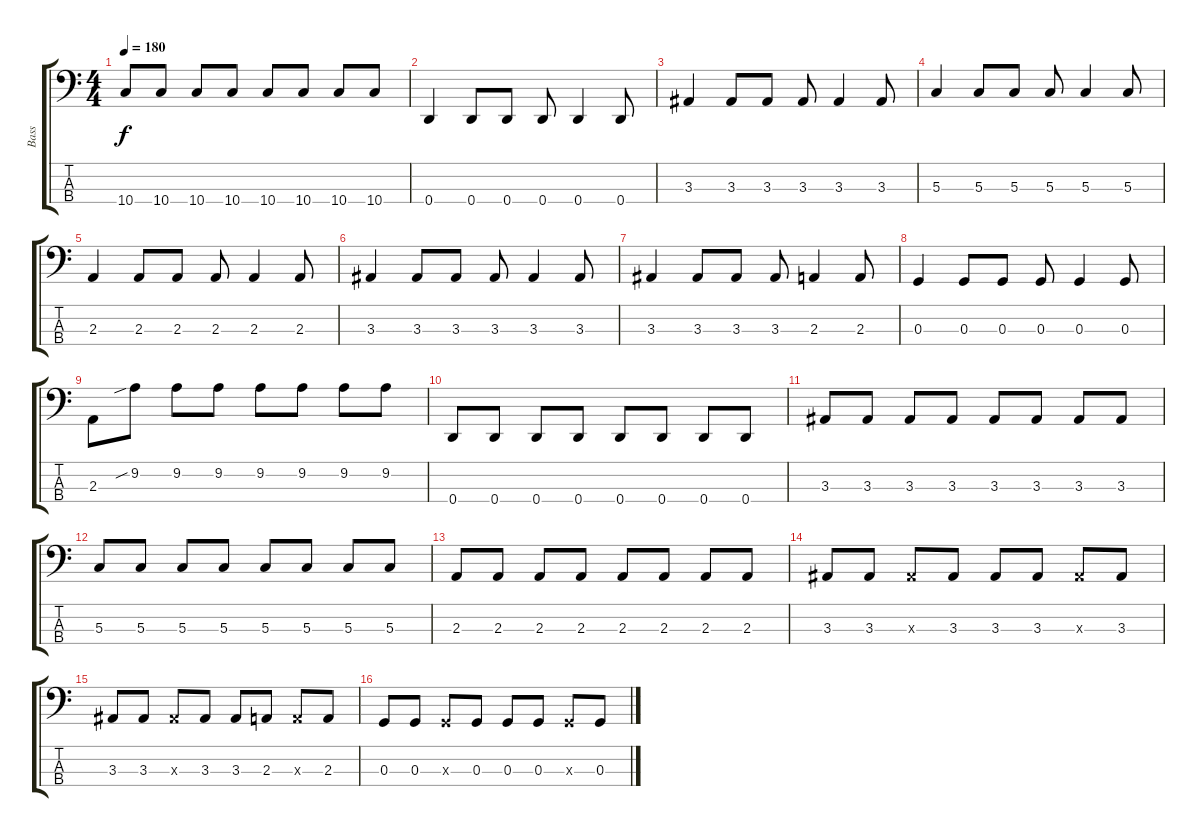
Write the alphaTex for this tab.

\track ("Bass" "Bass") {instrument electricbassfinger}
\staff {score tabs}
\tuning (F2 C2 G1 D1) {hide}
\ts (4 4)
\tempo 180
\clef f4
\ks c
10.4.8{dy f} 10.4.8 10.4.8 10.4.8 10.4.8 10.4.8 10.4.8 10.4.8 |
0.4.4 0.4.8 0.4.8 0.4.8 0.4.4 0.4.8 |
3.3.4 3.3.8 3.3.8 3.3.8 3.3.4 3.3.8 |
5.3.4 5.3.8 5.3.8 5.3.8 5.3.4 5.3.8 |
2.3.4 2.3.8 2.3.8 2.3.8 2.3.4 2.3.8 |
3.3.4 3.3.8 3.3.8 3.3.8 3.3.4 3.3.8 |
3.3.4 3.3.8 3.3.8 3.3.8 2.3.4 2.3.8 |
0.3.4 0.3.8 0.3.8 0.3.8 0.3.4 0.3.8 |
2.3.8 9.2{sib}.8 9.2.8 9.2.8 9.2.8 9.2.8 9.2.8 9.2.8 |
0.4.8 0.4.8 0.4.8 0.4.8 0.4.8 0.4.8 0.4.8 0.4.8 |
3.3.8 3.3.8 3.3.8 3.3.8 3.3.8 3.3.8 3.3.8 3.3.8 |
5.3.8 5.3.8 5.3.8 5.3.8 5.3.8 5.3.8 5.3.8 5.3.8 |
2.3.8 2.3.8 2.3.8 2.3.8 2.3.8 2.3.8 2.3.8 2.3.8 |
3.3.8 3.3.8 3.3{x}.8 3.3.8 3.3.8 3.3.8 3.3{x}.8 3.3.8 |
3.3.8 3.3.8 3.3{x}.8 3.3.8 3.3.8 2.3.8 2.3{x}.8 2.3.8 |
0.3.8 0.3.8 0.3{x}.8 0.3.8 0.3.8 0.3.8 0.3{x}.8 0.3.8
